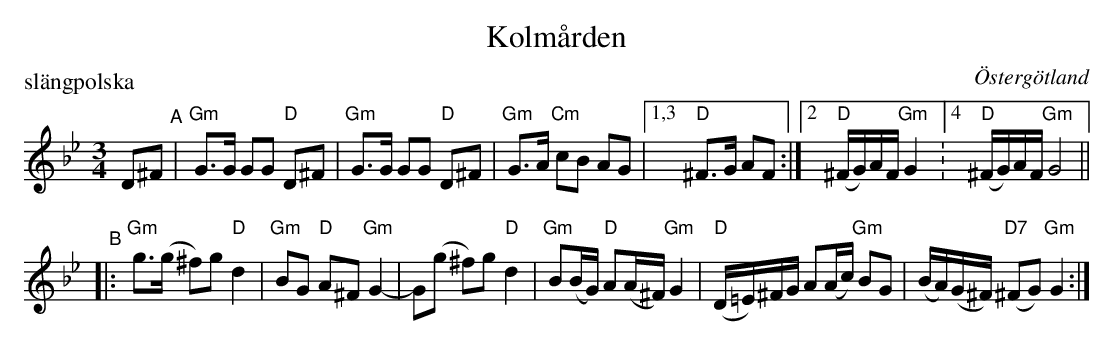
X:1
T: Kolm\aarden
O: \"Osterg\"otland
P: sl\"angpolska
M: 3/4
L: 1/16
K: Gm
V: 1 staves=2
D2^F2 "^A"\
| "Gm"G3G G2G2 "D"D2^F2 | "Gm"G3G G2G2 "D"D2^F2 | "Gm"G3A "Cm"c2B2 A2G2 \
|[1,3 "D"^F3G A2F2 :|2 ("D"^FG)AF "Gm"G4 :[4 ("D"^FG)AF "Gm"G8 ||
"^B"\
|: "Gm"g3(g ^f2)g2 "D"d4 |"Gm"B2G2 "D"A2^F2 "Gm"G4- | G2(g2 ^f2)g2 "D"d4 \
| "Gm"B2(BG) "D"A2(A^F) "Gm"G4 | ("D"D=E)^FG A2(Ac) "Gm"B2G2 | (BA)(G^F) ("D7"^F2G2) "Gm"G4 :|
